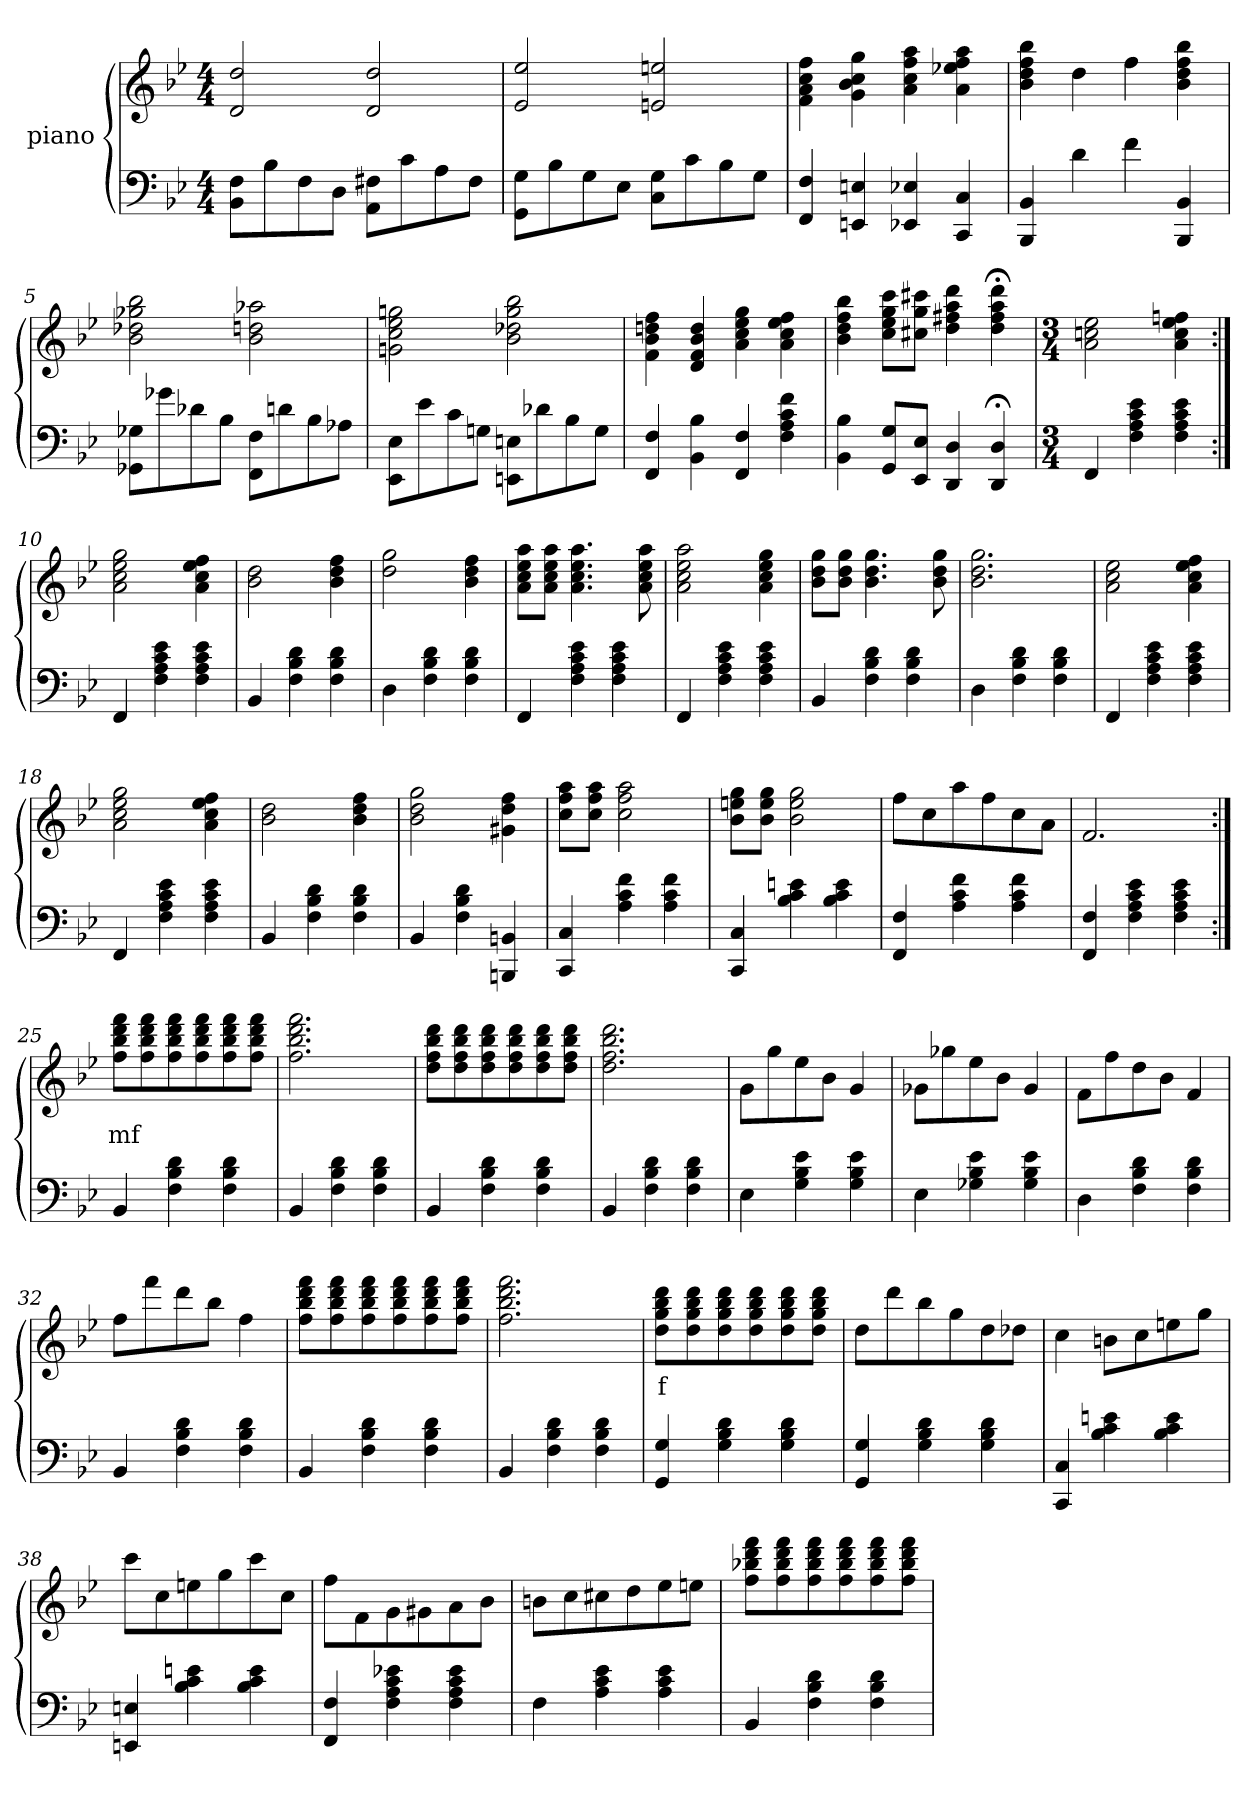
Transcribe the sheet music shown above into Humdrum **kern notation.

**kern	**kern	**text
*part2	*part1	*part1
*staff2	*staff1	*staff1
*I"piano	*I"piano	*
*clefF4	*clefG2	*
*k[b-e-]	*k[b-e-]	*
*M4/4	*M4/4	*
=1	=1	=1
8F 8BB-L	2dd 2d	.
8B-	.	.
8F	.	.
8DJ	.	.
8F#X 8AAL	2dd 2d	.
8c	.	.
8A	.	.
8F#J	.	.
=2	=2	=2
8G 8GGL	2ee- 2e-	.
8B-	.	.
8G	.	.
8E-J	.	.
8G 8CL	2een 2en	.
8c	.	.
8B-	.	.
8GJ	.	.
=3	=3	=3
4F 4FF	4ff 4cc 4a 4f	.
4En 4EEn	4gg 4cc 4b- 4g	.
4E-X 4EE-X	4aa 4ff 4cc 4a	.
4C 4CC	4aa 4ff 4ee-X 4a	.
=4	=4	=4
4BB- 4BBB-	4bb- 4ff 4dd 4b-	.
4d	4dd	.
4f	4ff	.
4BB- 4BBB-	4bb- 4ff 4dd 4b-	.
=5	=5	=5
8G-X 8GG-XL	2bb- 2gg-X 2dd-X 2b-	.
8g-	.	.
8d-X	.	.
8B-J	.	.
8F 8FFL	2aa-X 2ddn 2b-	.
8dn	.	.
8B-	.	.
8A-XJ	.	.
=6	=6	=6
8E- 8EE-L	2ggn 2ee- 2cc 2gn	.
8e-	.	.
8c	.	.
8GnJ	.	.
8En 8EEnL	2bb- 2gg 2dd-X 2b-	.
8d-X	.	.
8B-	.	.
8GJ	.	.
=7	=7	=7
4F 4FF	4ff 4ddn 4b- 4f	.
4B- 4BB-	4dd 4b- 4f 4d	.
4F 4FF	4gg 4ee- 4cc 4a	.
4f 4c 4A 4F	4ff 4ee- 4cc 4a	.
=8	=8	=8
4B- 4BB-	4bb- 4ff 4dd 4b-	.
8G 8GGL	8ccc 8gg 8ee- 8ccL	.
8E- 8EE-J	8ccc#X 8gg 8cc#XJ	.
4D 4DD	4ddd 4aa 4ff#X 4dd	.
4D;< 4DD;<	4ddd;< 4aa;< 4ff#;< 4dd;<	.
=9	=9	=9
*M3/4	*M3/4	*
4FF	2ee- 2ccn 2a	.
4e- 4c 4A 4F	.	.
4e- 4c 4A 4F	4ffn 4ee- 4cc 4a	.
=10:|!	=10:|!	=10:|!
4FF	2gg 2ee- 2cc 2a	.
4e- 4c 4A 4F	.	.
4e- 4c 4A 4F	4ff 4ee- 4cc 4a	.
=11	=11	=11
4BB-	2dd 2b-	.
4d 4B- 4F	.	.
4d 4B- 4F	4ff 4dd 4b-	.
=12	=12	=12
4D	2gg 2dd	.
4d 4B- 4F	.	.
4d 4B- 4F	4ff 4dd 4b-	.
=13	=13	=13
4FF	8aa 8ee- 8cc 8aL	.
.	8aa 8ee- 8cc 8aJ	.
4e- 4c 4A 4F	4.aa 4.ee- 4.cc 4.a	.
4e- 4c 4A 4F	.	.
.	8aa 8ee- 8cc 8a	.
=14	=14	=14
4FF	2aa 2ee- 2cc 2a	.
4e- 4c 4A 4F	.	.
4e- 4c 4A 4F	4gg 4ee- 4cc 4a	.
=15	=15	=15
4BB-	8gg 8dd 8b-L	.
.	8gg 8dd 8b-J	.
4d 4B- 4F	4.gg 4.dd 4.b-	.
4d 4B- 4F	.	.
.	8gg 8dd 8b-	.
=16	=16	=16
4D	2.gg 2.dd 2.b-	.
4d 4B- 4F	.	.
4d 4B- 4F	.	.
=17	=17	=17
4FF	2ee- 2cc 2a	.
4e- 4c 4A 4F	.	.
4e- 4c 4A 4F	4ff 4ee- 4cc 4a	.
=18	=18	=18
4FF	2gg 2ee- 2cc 2a	.
4e- 4c 4A 4F	.	.
4e- 4c 4A 4F	4ff 4ee- 4cc 4a	.
=19	=19	=19
4BB-	2dd 2b-	.
4d 4B- 4F	.	.
4d 4B- 4F	4ff 4dd 4b-	.
=20	=20	=20
4BB-	2gg 2dd 2b-	.
4d 4B- 4F	.	.
4BBn 4BBBn	4ff 4dd 4g#X	.
=21	=21	=21
4C 4CC	8aa 8ff 8ccL	.
.	8aa 8ff 8ccJ	.
4f 4c 4A	2aa 2ff 2cc	.
4f 4c 4A	.	.
=22	=22	=22
4C 4CC	8gg 8een 8b-L	.
.	8gg 8ee 8b-J	.
4en 4c 4B-	2gg 2ee 2b-	.
4e 4c 4B-	.	.
=23	=23	=23
4F 4FF	8ffL	.
.	8cc	.
4f 4c 4A	8aa	.
.	8ff	.
4f 4c 4A	8cc	.
.	8aJ	.
=24	=24	=24
4F 4FF	2.f	.
4e- 4c 4A 4F	.	.
4e- 4c 4A 4F	.	.
=25:|!	=25:|!	=25:|!
4BB-	8fff 8ddd 8bb- 8ffL	mf
.	8fff 8ddd 8bb- 8ff	.
4d 4B- 4F	8fff 8ddd 8bb- 8ff	.
.	8fff 8ddd 8bb- 8ff	.
4d 4B- 4F	8fff 8ddd 8bb- 8ff	.
.	8fff 8ddd 8bb- 8ffJ	.
=26	=26	=26
4BB-	2.fff 2.ddd 2.bb- 2.ff	.
4d 4B- 4F	.	.
4d 4B- 4F	.	.
=27	=27	=27
4BB-	8ddd 8bb- 8ff 8ddL	.
.	8ddd 8bb- 8ff 8dd	.
4d 4B- 4F	8ddd 8bb- 8ff 8dd	.
.	8ddd 8bb- 8ff 8dd	.
4d 4B- 4F	8ddd 8bb- 8ff 8dd	.
.	8ddd 8bb- 8ff 8ddJ	.
=28	=28	=28
4BB-	2.ddd 2.bb- 2.ff 2.dd	.
4d 4B- 4F	.	.
4d 4B- 4F	.	.
=29	=29	=29
4E-	8gL	.
.	8gg	.
4e- 4B- 4G	8ee-	.
.	8b-J	.
4e- 4B- 4G	4g	.
=30	=30	=30
4E-	8g-XL	.
.	8gg-	.
4e- 4B- 4G-X	8ee-	.
.	8b-J	.
4e- 4B- 4G-	4g-	.
=31	=31	=31
4D	8fL	.
.	8ff	.
4d 4B- 4F	8dd	.
.	8b-J	.
4d 4B- 4F	4f	.
=32	=32	=32
4BB-	8ffL	.
.	8fff	.
4d 4B- 4F	8ddd	.
.	8bb-J	.
4d 4B- 4F	4ff	.
=33	=33	=33
4BB-	8fff 8ddd 8bb- 8ffL	.
.	8fff 8ddd 8bb- 8ff	.
4d 4B- 4F	8fff 8ddd 8bb- 8ff	.
.	8fff 8ddd 8bb- 8ff	.
4d 4B- 4F	8fff 8ddd 8bb- 8ff	.
.	8fff 8ddd 8bb- 8ffJ	.
=34	=34	=34
4BB-	2.fff 2.ddd 2.bb- 2.ff	.
4d 4B- 4F	.	.
4d 4B- 4F	.	.
=35	=35	=35
4G 4GG	8ddd 8bb- 8gg 8ddL	f
.	8ddd 8bb- 8gg 8dd	.
4d 4B- 4G	8ddd 8bb- 8gg 8dd	.
.	8ddd 8bb- 8gg 8dd	.
4d 4B- 4G	8ddd 8bb- 8gg 8dd	.
.	8ddd 8bb- 8gg 8ddJ	.
=36	=36	=36
4G 4GG	8ddL	.
.	8ddd	.
4d 4B- 4G	8bb-	.
.	8gg	.
4d 4B- 4G	8dd	.
.	8dd-XJ	.
=37	=37	=37
4C 4CC	4cc	.
4en 4c 4B-	8bnL	.
.	8cc	.
4e 4c 4B-	8een	.
.	8ggJ	.
=38	=38	=38
4En 4EEn	8cccL	.
.	8cc	.
4en 4c 4B-	8een	.
.	8gg	.
4e 4c 4B-	8ccc	.
.	8ccJ	.
=39	=39	=39
4F 4FF	8ffL	.
.	8f	.
4e-X 4c 4A 4F	8g	.
.	8g#X	.
4e- 4c 4A 4F	8a	.
.	8b-J	.
=40	=40	=40
4F	8bnL	.
.	8cc	.
4e- 4c 4A	8cc#X	.
.	8dd	.
4e- 4c 4A	8ee-	.
.	8eenJ	.
=41	=41	=41
4BB-	8fff 8ddd 8bb-X 8ffL	.
.	8fff 8ddd 8bb- 8ff	.
4d 4B- 4F	8fff 8ddd 8bb- 8ff	.
.	8fff 8ddd 8bb- 8ff	.
4d 4B- 4F	8fff 8ddd 8bb- 8ff	.
.	8fff 8ddd 8bb- 8ffJ	.
=	=	=
*-	*-	*-
